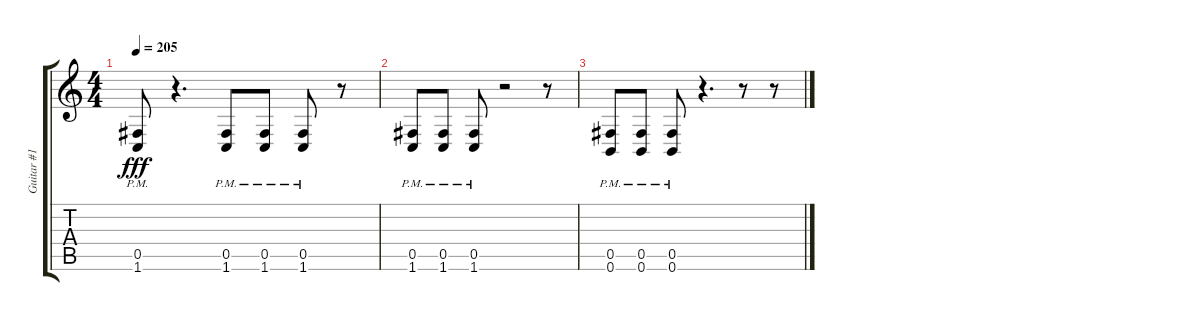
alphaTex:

\track ("Guitar #1" "Guitar #1") {instrument overdrivenguitar}
\staff {score tabs}
\tuning (Db4 Ab3 E3 B2 Gb2 B1) {hide}
\ts (4 4)
\tempo 205
\clef g2
\ks c
(0.5{pm} 1.6{pm}).8{dy fff} r.4{d} (0.5{pm} 1.6{pm}).8 (0.5{pm} 1.6{pm}).8 (0.5{pm} 1.6{pm}).8 r.8 |
(0.5{pm} 1.6{pm}).8 (0.5{pm} 1.6{pm}).8 (0.5{pm} 1.6{pm}).8 r.2 r.8 |
(0.5{pm} 0.6{pm}).8 (0.5{pm} 0.6{pm}).8 (0.5{pm} 0.6{pm}).8 r.4{d} r.8 r.8
